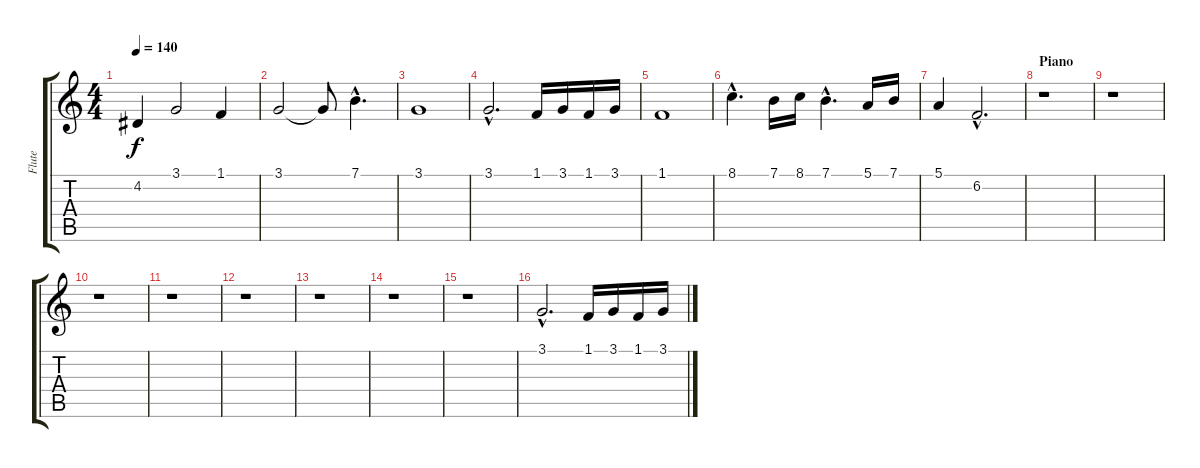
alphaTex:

\track ("Flute" "Flute") {instrument panflute}
\staff {score tabs}
\tuning (E4 B3 G3 D3 A2 E2) {hide}
\ts (4 4)
\tempo 140
\clef g2
\ks c
4.2{t}.4{dy f} 3.1.2 1.1.4 |
3.1.2 3.1{t}.8 7.1{hac}.4{d} |
3.1.1 |
3.1{hac}.2{d} 1.1.16 3.1.16 1.1.16 3.1.16 |
1.1.1 |
8.1{hac}.4{d} 7.1.16 8.1.16 7.1{hac}.4{d} 5.1.16 7.1.16 |
5.1.4 6.2{hac}.2{d} |
\section ("" "Piano")
r.1 |
r.1 |
r.1 |
r.1 |
r.1 |
r.1 |
r.1 |
r.1 |
3.1{hac}.2{d} 1.1.16 3.1.16 1.1.16 3.1.16
